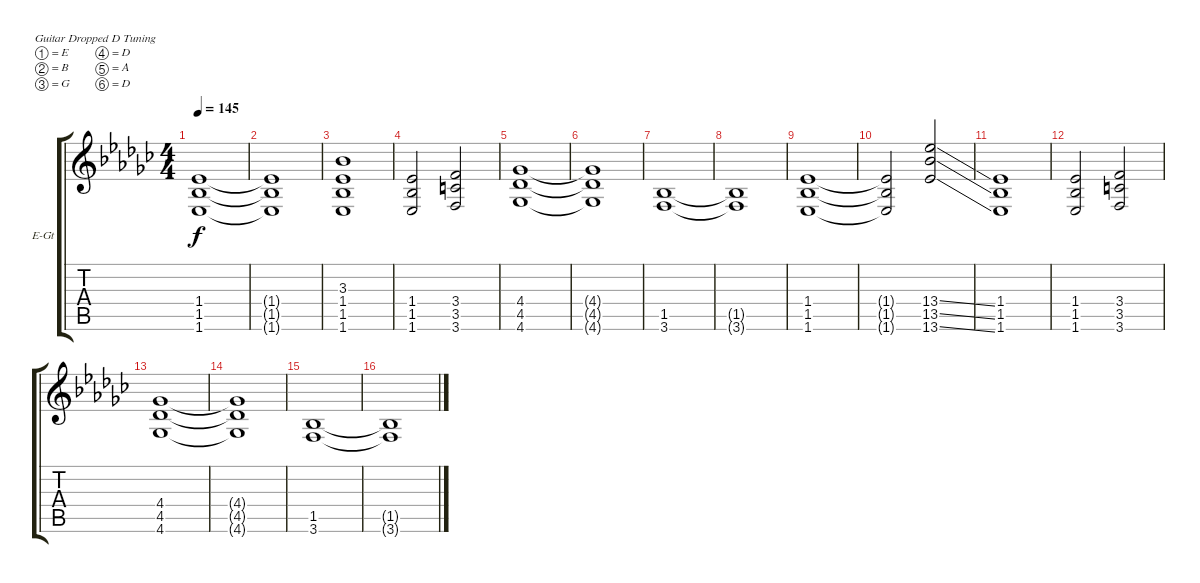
\defaultSystemsLayout 4
\bracketExtendMode groupsimilarinstruments
\firstSystemTrackNameOrientation horizontal
\otherSystemsTrackNameOrientation horizontal
\track ("Electric Guitar" "E-Gt") {instrument distortionguitar}
\staff {score tabs}
\tuning (E4 B3 G3 D3 A2 D2)
\ts (4 4)
\tempo 145
\clef g2
\ks ebminor
(1.5 1.6 1.4).1{dy f} |
(1.5{t} 1.6{t} 1.4{t}).1 |
(1.5 1.6 1.4 3.3).1 |
(1.6 1.5 1.4).2 (3.5 3.6 3.4).2 |
(4.6 4.5 4.4).1 |
(4.6{t} 4.5{t} 4.4{t}).1 |
(3.6 1.5).1 |
(3.6{t} 1.5{t}).1 |
(1.5 1.6 1.4).1 |
(1.5{t} 1.6{t} 1.4{t}).2 (13.6{ss} 13.5{ss} 13.4{ss}).2 |
(1.5 1.6 1.4).1 |
(1.6 1.5 1.4).2 (3.5 3.6 3.4).2 |
(4.6 4.5 4.4).1 |
(4.6{t} 4.5{t} 4.4{t}).1 |
(3.6 1.5).1 |
(3.6{t} 1.5{t}).1
